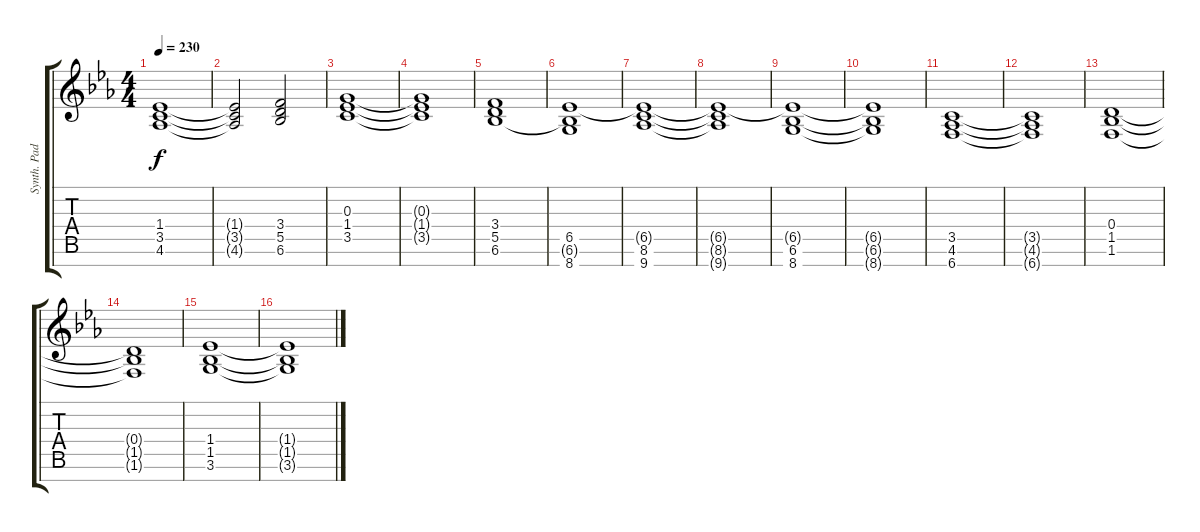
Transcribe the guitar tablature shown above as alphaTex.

\track ("Synth. Pad" "Synth. Pad") {instrument pad2warm}
\staff {score tabs}
\tuning (E5 B4 G4 D4 A3 E3 B2) {hide}
\ts (4 4)
\tempo 230
\clef g2
\ks eb
(1.4{t} 3.5 4.6).1{dy f} |
(1.4{t} 3.5{t} 4.6{t}).2 (3.4 5.5 6.6).2 |
(0.3 1.4 3.5).1 |
(0.3{t} 1.4{t} 3.5{t}).1 |
(3.4 5.5 6.6).1 |
(6.5 6.6{t} 8.7).1 |
(6.5{t} 8.6 9.7).1 |
(6.5{t} 8.6{t} 9.7{t}).1 |
(6.5{t} 6.6 8.7).1 |
(6.5{t} 6.6{t} 8.7{t}).1 |
(3.5 4.6 6.7).1 |
(3.5{t} 4.6{t} 6.7{t}).1 |
(0.4 1.5 1.6).1 |
(0.4{t} 1.5{t} 1.6{t}).1 |
(1.4 1.5 3.6).1 |
(1.4{t} 1.5{t} 3.6{t}).1
